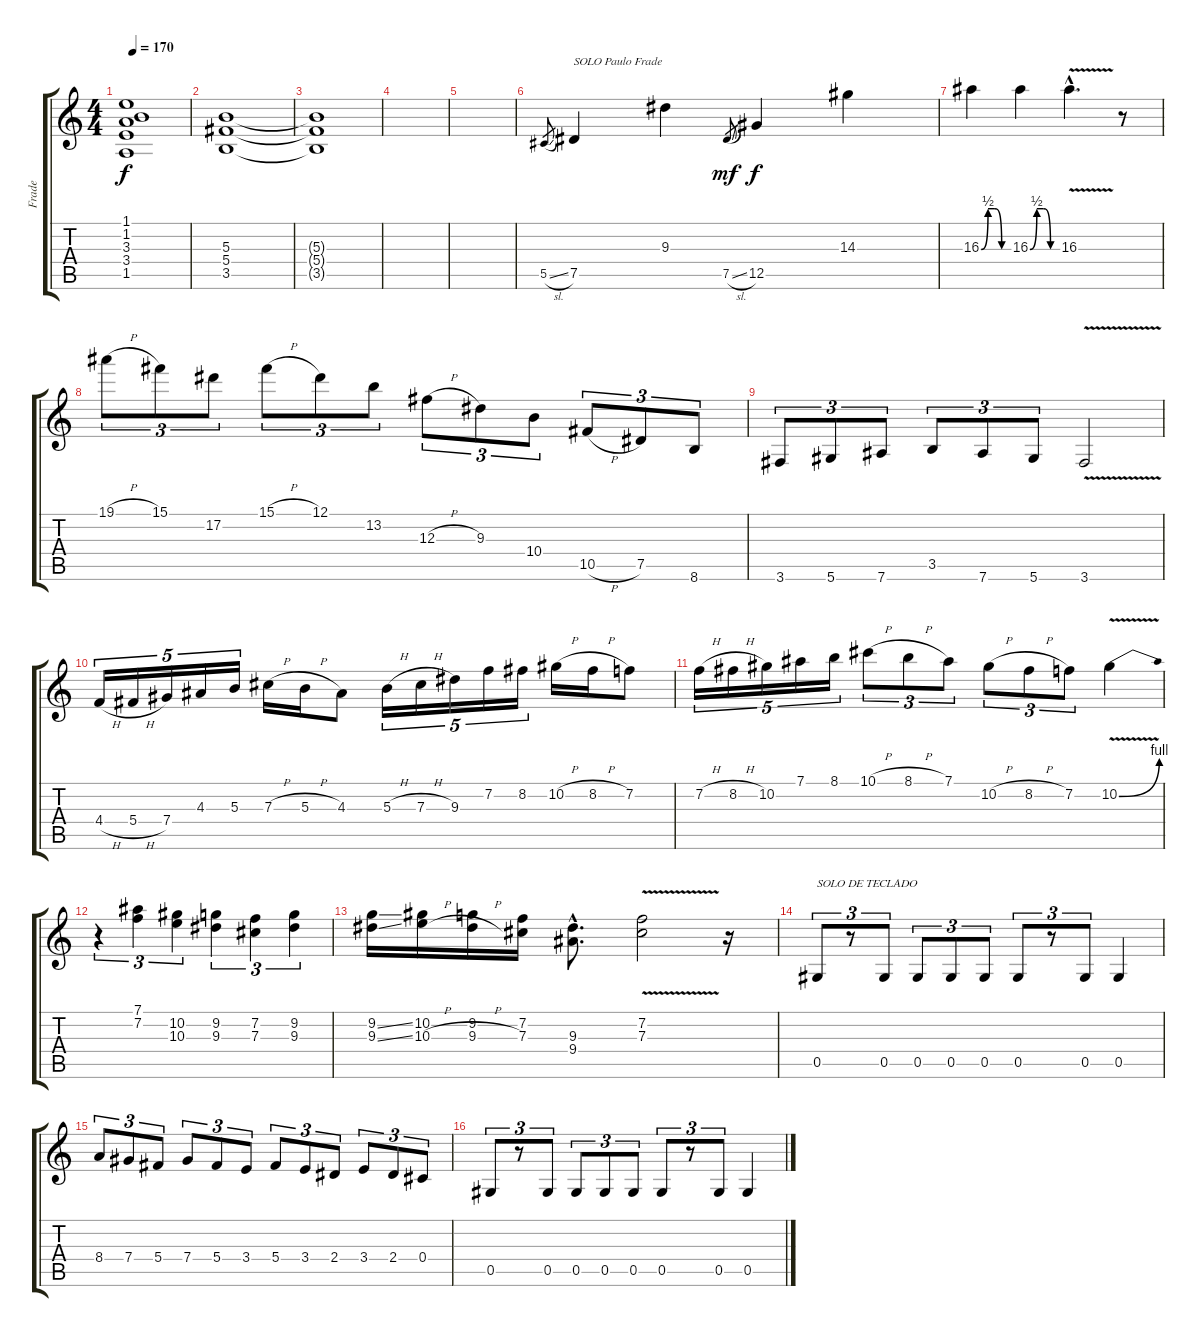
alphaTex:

\track ("Frade" "Frade") {instrument distortionguitar}
\staff {score tabs}
\tuning (Eb4 Bb3 Gb3 Db3 Ab2 Eb2) {hide}
\ts (4 4)
\tempo 170
\clef g2
\ks c
(1.1{t} 1.2{t} 3.3{t} 3.4{t} 1.5{t}).1{dy f} |
(5.3 5.4 3.5).1 |
(5.3{t} 5.4{t} 3.5{t}).1 |
|
|
5.5{sl}.8{gr} 7.5.4{txt "SOLO Paulo Frade"} 9.3.4 7.5{sl}.8{gr dy mf} 12.5.4{dy f} 14.3.4 |
16.3{be (custom 0 0 15 2 30 2 45 0 60 0)}.4 16.3{be (custom 0 0 15 2 30 2 45 0 60 0)}.4 16.3{v hac}.4{d} r.8 |
19.1{h}.8{tu (3 2)} 15.1.8{tu (3 2)} 17.2.8{tu (3 2)} 15.1{h}.8{tu (3 2)} 12.1.8{tu (3 2)} 13.2.8{tu (3 2)} 12.3{h}.8{tu (3 2)} 9.3.8{tu (3 2)} 10.4.8{tu (3 2)} 10.5{h}.8{tu (3 2)} 7.5.8{tu (3 2)} 8.6.8{tu (3 2)} |
3.6.8{tu (3 2)} 5.6.8{tu (3 2)} 7.6.8{tu (3 2)} 3.5.8{tu (3 2)} 7.6.8{tu (3 2)} 5.6.8{tu (3 2)} 3.6{v}.2 |
4.4{h}.16{tu (5 4)} 5.4{h}.16{tu (5 4)} 7.4.16{tu (5 4)} 4.3.16{tu (5 4)} 5.3.16{tu (5 4)} 7.3{h}.16 5.3{h}.16 4.3.8 5.3{h}.16{tu (5 4)} 7.3{h}.16{tu (5 4)} 9.3.16{tu (5 4)} 7.2.16{tu (5 4)} 8.2.16{tu (5 4)} 10.2{h}.16 8.2{h}.16 7.2.8 |
7.2{h}.16{tu (5 4)} 8.2{h}.16{tu (5 4)} 10.2.16{tu (5 4)} 7.1.16{tu (5 4)} 8.1.16{tu (5 4)} 10.1{h}.8{tu (3 2)} 8.1{h}.8{tu (3 2)} 7.1.8{tu (3 2)} 10.2{h}.8{tu (3 2)} 8.2{h}.8{tu (3 2)} 7.2.8{tu (3 2)} 10.2{be (bend 0 0 60 4) v}.4 |
r.4{tu (3 2)} (7.1 7.2).4{tu (3 2)} (10.2 10.3).4{tu (3 2)} (9.2 9.3).4{tu (3 2)} (7.2 7.3).4{tu (3 2)} (9.2 9.3).4{tu (3 2)} |
(9.2{ss} 9.3{ss}).16 (10.2 10.3{h}).16 (9.2 9.3{h}).16 (7.2 7.3).16 (9.3{hac} 9.4{hac}).8{d} (7.2{v} 7.3{v}).2 r.16 |
0.5.8{tu (3 2) txt "SOLO DE TECLADO"} r.8{tu (3 2)} 0.5.8{tu (3 2)} 0.5.8{tu (3 2)} 0.5.8{tu (3 2)} 0.5.8{tu (3 2)} 0.5.8{tu (3 2)} r.8{tu (3 2)} 0.5.8{tu (3 2)} 0.5.4 |
8.4.8{tu (3 2)} 7.4.8{tu (3 2)} 5.4.8{tu (3 2)} 7.4.8{tu (3 2)} 5.4.8{tu (3 2)} 3.4.8{tu (3 2)} 5.4.8{tu (3 2)} 3.4.8{tu (3 2)} 2.4.8{tu (3 2)} 3.4.8{tu (3 2)} 2.4.8{tu (3 2)} 0.4.8{tu (3 2)} |
0.5.8{tu (3 2)} r.8{tu (3 2)} 0.5.8{tu (3 2)} 0.5.8{tu (3 2)} 0.5.8{tu (3 2)} 0.5.8{tu (3 2)} 0.5.8{tu (3 2)} r.8{tu (3 2)} 0.5.8{tu (3 2)} 0.5.4
